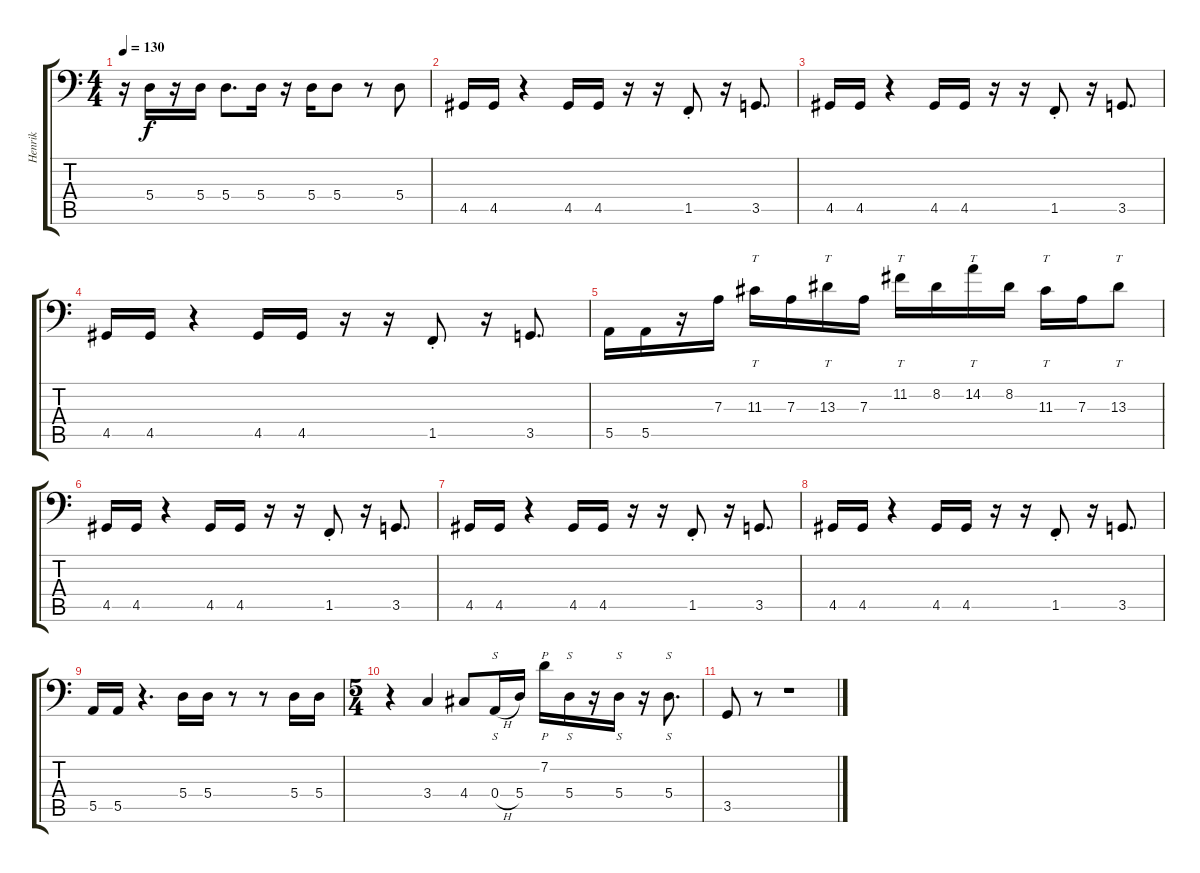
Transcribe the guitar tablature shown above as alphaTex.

\track ("Henrik" "Henrik") {instrument electricbassfinger}
\staff {score tabs}
\tuning (C3 G2 D2 A1 E1 B0) {hide}
\ts (4 4)
\tempo 130
\clef f4
\ks c
r.16{dy f} 5.4.16 r.16 5.4.16 5.4.8{d} 5.4.16 r.16 5.4.16 5.4.8 r.8 5.4.8 |
4.5.16 4.5.16 r.4 4.5.16 4.5.16 r.16 r.16 1.5{st}.8 r.16 3.5.8{d} |
4.5.16 4.5.16 r.4 4.5.16 4.5.16 r.16 r.16 1.5{st}.8 r.16 3.5.8{d} |
4.5.16 4.5.16 r.4 4.5.16 4.5.16 r.16 r.16 1.5{st}.8 r.16 3.5.8{d} |
5.5.16 5.5.16 r.16 7.3.16 11.3.16{tt} 7.3.16 13.3.16{tt} 7.3.16 11.2.16{tt} 8.2.16 14.2.16{tt} 8.2.16 11.3.16{tt} 7.3.16 13.3.8{tt} |
4.5.16 4.5.16 r.4 4.5.16 4.5.16 r.16 r.16 1.5{st}.8 r.16 3.5.8{d} |
4.5.16 4.5.16 r.4 4.5.16 4.5.16 r.16 r.16 1.5{st}.8 r.16 3.5.8{d} |
4.5.16 4.5.16 r.4 4.5.16 4.5.16 r.16 r.16 1.5{st}.8 r.16 3.5.8{d} |
5.5.16 5.5.16 r.4{d} 5.4.16 5.4.16 r.8 r.8 5.4.16 5.4.16 |
\ts (5 4)
r.4 3.4.4 4.4.8 0.4{h}.16{s} 5.4.16 7.2.16{p} 5.4.16{s} r.16 5.4.16{s} r.16 5.4.8{s d} |
3.5.8 r.8 r.1
